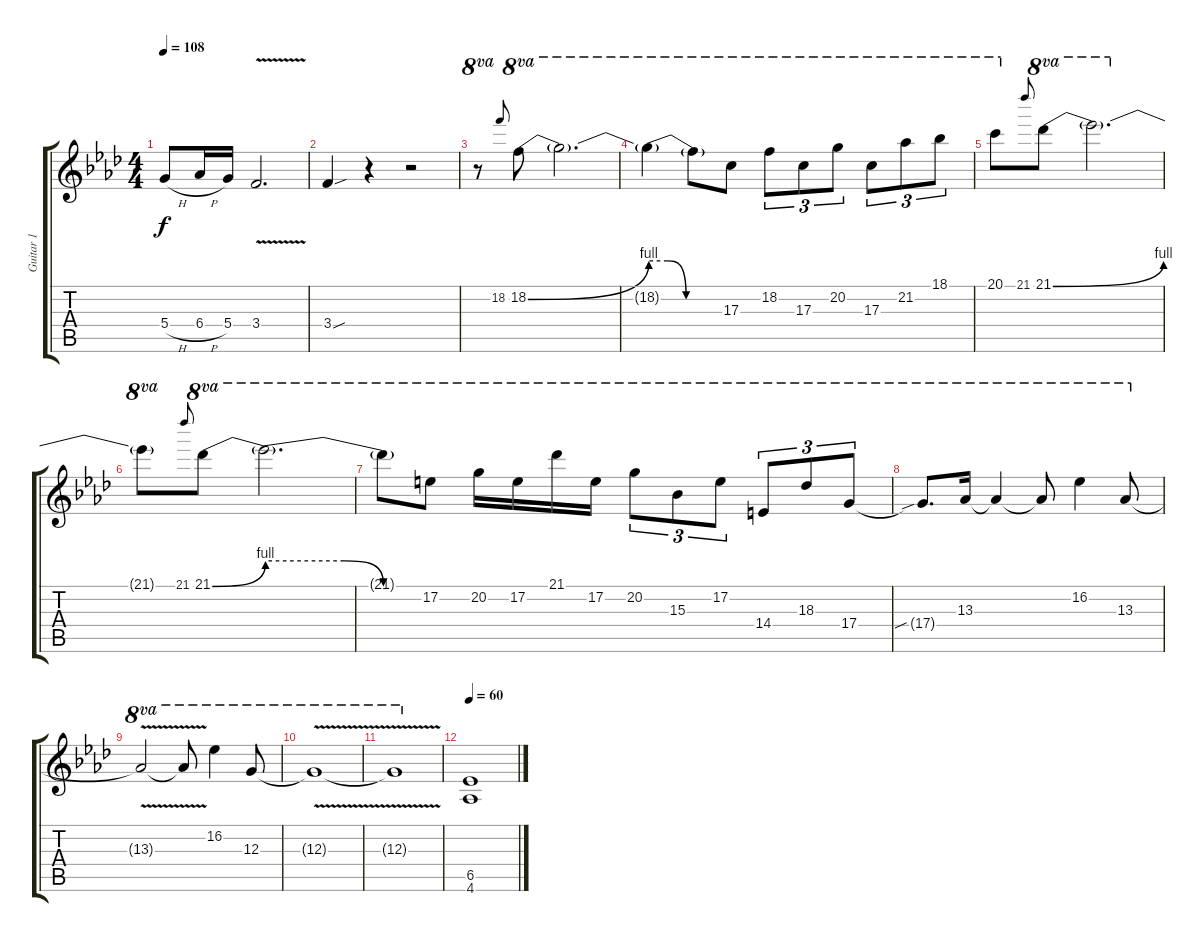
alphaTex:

\track ("Guitar 1" "Guitar 1") {instrument distortionguitar}
\staff {score tabs}
\tuning (E4 B3 G3 D3 A2 E2) {hide}
\ts (4 4)
\tempo 108
\clef g2
\ks ab
5.4{h t}.8{dy f} 6.4{h}.16 5.4.16 3.4{v}.2{d} |
3.4{sou}.4 r.4 r.2 |
r.8{ot 8va} 18.2.8{gr onbeat} 18.2{be (bend 0 0 60 4)}.8{ot 8va} 18.2{t}.2{d ot 8va} |
18.2{be (custom 0 4 15 4 30 0 60 0) t}.4{ot 8va} 18.2{t}.8{ot 8va} 17.3.8{ot 8va} 18.2.8{tu (3 2) ot 8va} 17.3.8{tu (3 2) ot 8va} 20.2.8{tu (3 2) ot 8va} 17.3.8{tu (3 2) ot 8va} 21.2.8{tu (3 2) ot 8va} 18.1.8{tu (3 2) ot 8va} |
20.1.8{ot 8va} 21.1.8{gr onbeat} 21.1{be (bend 0 0 60 4)}.8{ot 8va} 21.1{t}.2{d ot 8va} |
21.1{t}.8{ot 8va} 21.1.8{gr onbeat} 21.1{be (bend 0 0 60 4)}.8{ot 8va} 21.1{be (custom 0 4 30 4 45 0 60 0) t}.2{d ot 8va} |
21.1{t}.8{ot 8va} 17.2.8{ot 8va} 20.2.16{ot 8va} 17.2.16{ot 8va} 21.1.16{ot 8va} 17.2.16{ot 8va} 20.2.8{tu (3 2) ot 8va} 15.3.8{tu (3 2) ot 8va} 17.2.8{tu (3 2) ot 8va} 14.4.8{tu (3 2) ot 8va} 18.3.8{tu (3 2) ot 8va} 17.4.8{tu (3 2) ot 8va} |
17.4{sib t}.8{d ot 8va} 13.3.16{ot 8va} 13.3{t}.4{ot 8va} 13.3{t}.8{ot 8va} 16.2.4{ot 8va} 13.3.8{ot 8va} |
13.3{v t}.2{ot 8va} 13.3{t}.8{ot 8va} 16.2.4{ot 8va} 12.3.8{ot 8va} |
12.3{v t}.1{ot 8va} |
12.3{t}.1{ot 8va} |
\tempo 60
(6.5 4.6).1{volume 9 instrument distortionguitar}
